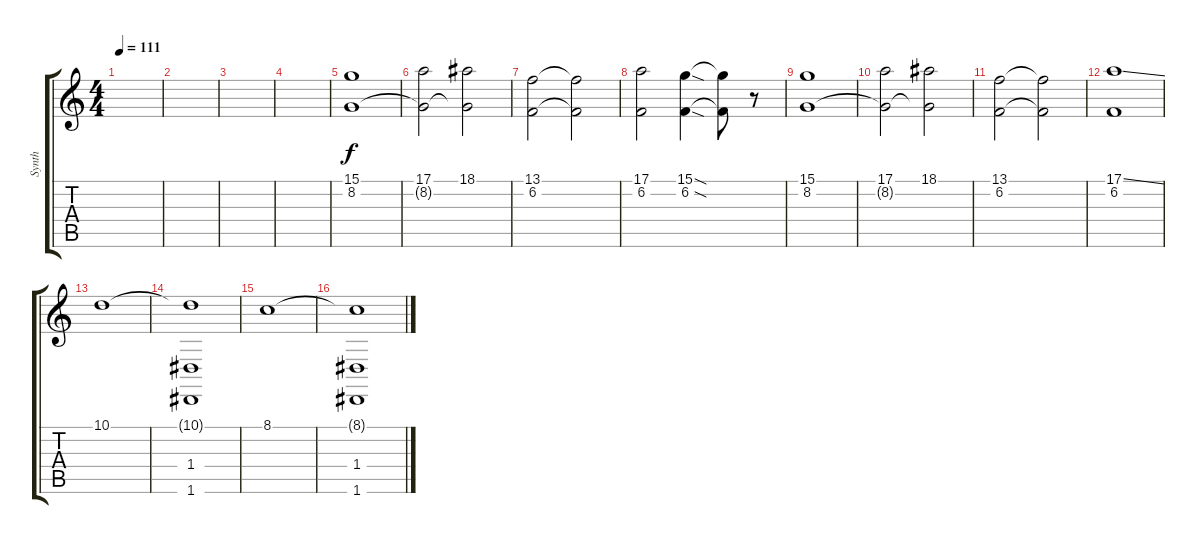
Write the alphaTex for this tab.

\track ("Synth" "Synth") {instrument stringensemble2}
\staff {score tabs}
\tuning (E4 B3 G3 D3 A2 D2) {hide}
\ts (4 4)
\tempo 111
\clef g2
\ks c
|
|
|
|
(15.1 8.2).1 |
(17.1 8.2{t}).2 (18.1 8.2{t}).2 |
(13.1 6.2).2 (13.1{t} 6.2{t}).2 |
(17.1 6.2).2 (15.1{sod} 6.2{sod}).4 (15.1{t} 6.2{t}).8 r.8 |
(15.1 8.2).1 |
(17.1 8.2{t}).2 (18.1 8.2{t}).2 |
(13.1 6.2).2 (13.1{t} 6.2{t}).2 |
(17.1{ss} 6.2).1 |
10.1.1 |
(10.1{t} 1.4 1.6).1 |
8.1.1 |
(8.1{t} 1.4 1.6).1
